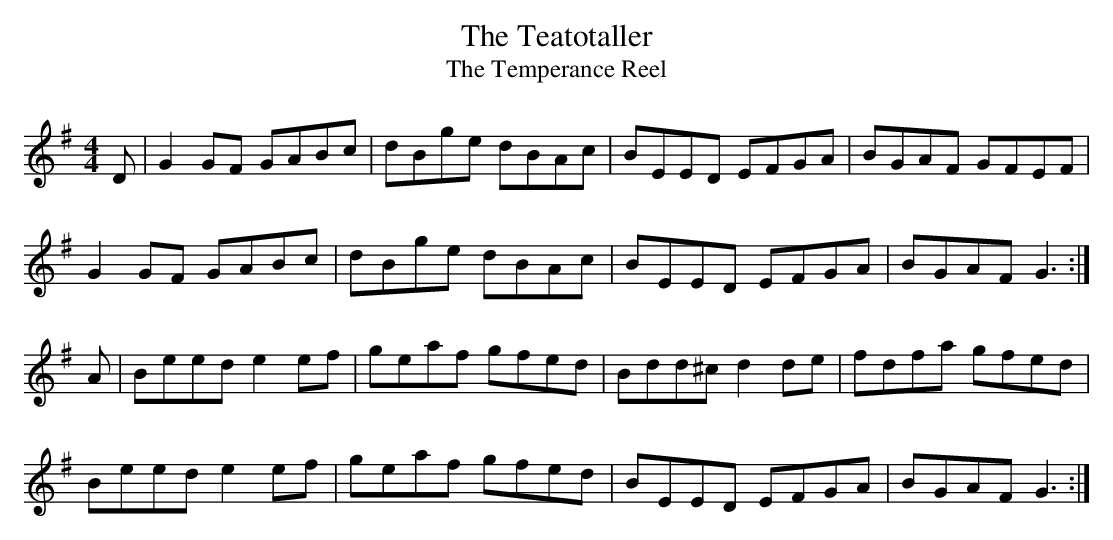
X:1
T:Teatotaller, The
T:Temperance Reel, The
M:4/4
K:G
D|G2GF GABc|dBge dBAc|BEED EFGA|BGAF GFEF|
G2GF GABc|dBge dBAc|BEED EFGA|BGAF G3:|
A|Beed e2ef|geaf gfed|Bdd^c d2de|fdfa gfed|
Beed e2ef|geaf gfed|BEED EFGA|BGAF G3:|
